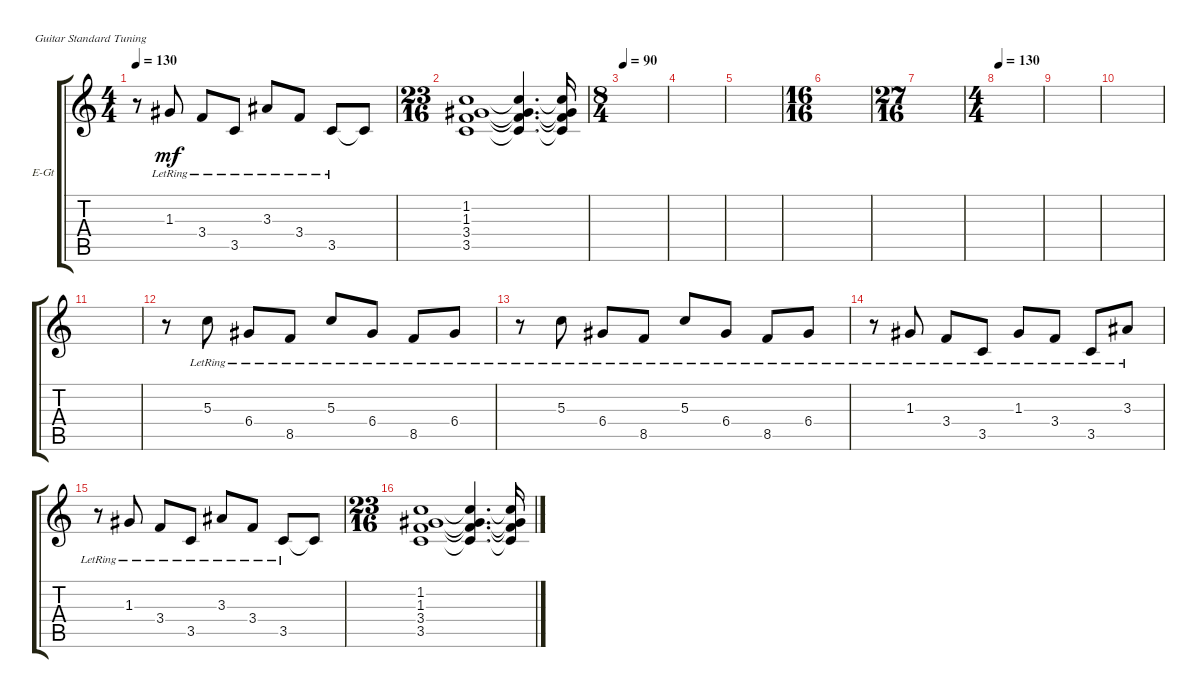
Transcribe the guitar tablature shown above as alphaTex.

\defaultSystemsLayout 4
\bracketExtendMode groupsimilarinstruments
\firstSystemTrackNameOrientation horizontal
\otherSystemsTrackNameOrientation horizontal
\track ("Electric Guitar" "E-Gt") {instrument electricguitarclean}
\staff {score tabs}
\tuning (E4 B3 G3 D3 A2 E2)
\ts (4 4)
\tempo 130
\clef g2
\ks c
r.8{dy mf} 1.3{lr}.8 3.4{lr}.8 3.5{lr}.8 3.3{lr}.8 3.4{lr}.8 3.5{lr}.8 3.5{t}.8 |
\ts (23 16)
(3.5 3.4 1.3 1.2).1 (3.5{t} 3.4{t} 1.3{t} 1.2{t}).4{d} (3.5{t} 3.4{t} 1.3{t} 1.2{t}).16 |
\ts (8 4)
\tempo 90
|
|
|
\ts (16 16)
|
\ts (27 16)
|
\ts (4 4)
\tempo 130
|
|
|
|
r.8 5.3{lr}.8 6.4{lr}.8 8.5{lr}.8 5.3{lr}.8 6.4{lr}.8 8.5{lr}.8 6.4{lr}.8 |
r.8 5.3{lr}.8 6.4{lr}.8 8.5{lr}.8 5.3{lr}.8 6.4{lr}.8 8.5{lr}.8 6.4{lr}.8 |
r.8 1.3{lr}.8 3.4{lr}.8 3.5{lr}.8 1.3{lr}.8 3.4{lr}.8 3.5{lr}.8 3.3{lr}.8 |
r.8 1.3{lr}.8 3.4{lr}.8 3.5{lr}.8 3.3{lr}.8 3.4{lr}.8 3.5{lr}.8 3.5{t}.8 |
\ts (23 16)
(3.5 3.4 1.3 1.2).1 (3.5{t} 3.4{t} 1.3{t} 1.2{t}).4{d} (3.5{t} 3.4{t} 1.3{t} 1.2{t}).16
